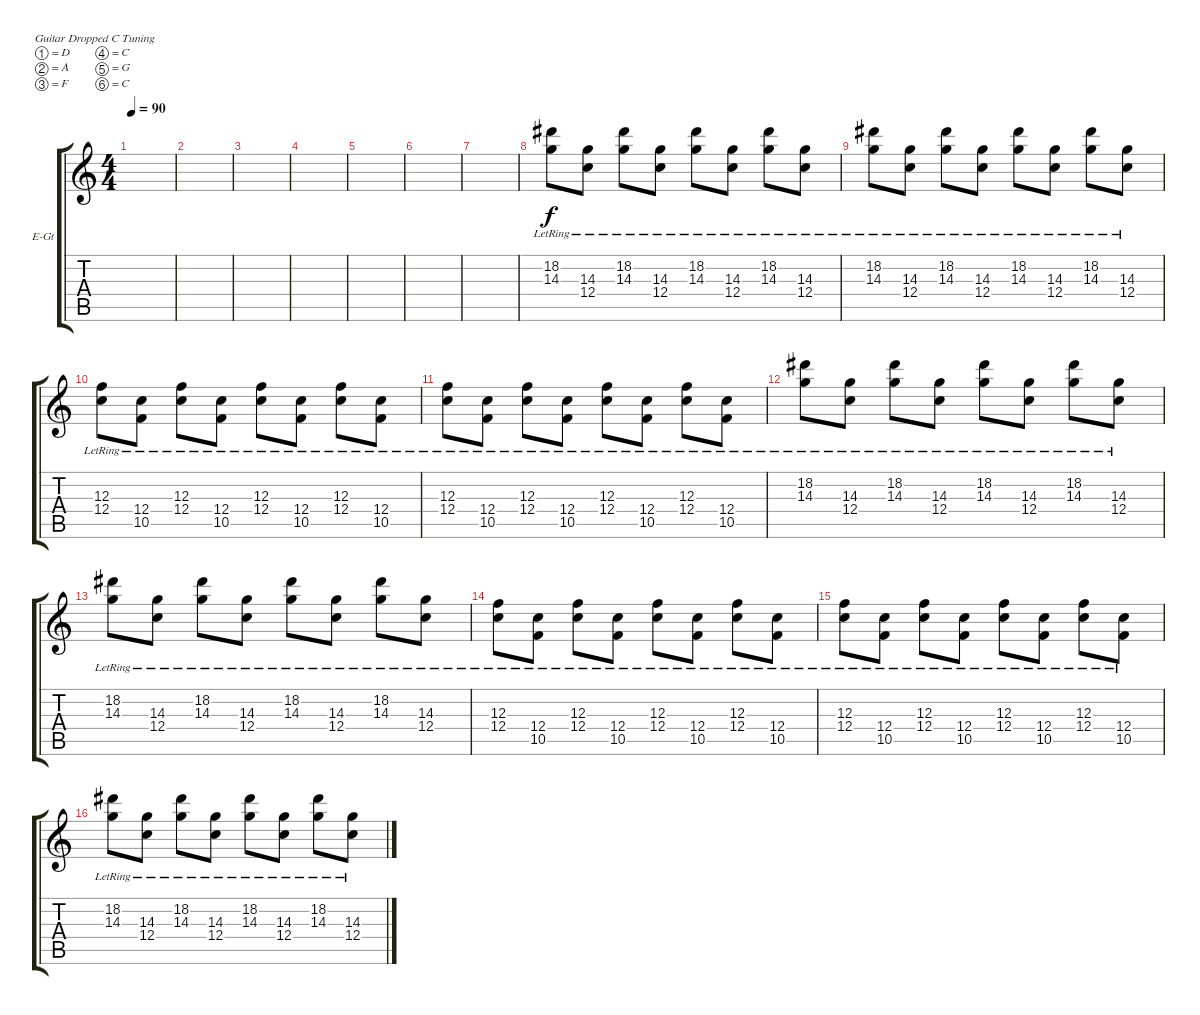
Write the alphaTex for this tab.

\defaultSystemsLayout 4
\bracketExtendMode groupsimilarinstruments
\firstSystemTrackNameOrientation horizontal
\otherSystemsTrackNameOrientation horizontal
\track ("Electric Guitar" "E-Gt") {instrument electricguitarclean}
\staff {score tabs}
\tuning (D4 A3 F3 C3 G2 C2)
\ts (4 4)
\tempo 90
\clef g2
\ks c
|
|
|
|
|
|
|
(14.3{lr} 18.2{lr}).8 (14.3{lr} 12.4{lr}).8 (14.3{lr} 18.2{lr}).8 (14.3{lr} 12.4{lr}).8 (14.3{lr} 18.2{lr}).8 (14.3{lr} 12.4{lr}).8 (14.3{lr} 18.2{lr}).8 (14.3{lr} 12.4{lr}).8 |
(14.3{lr} 18.2{lr}).8 (14.3{lr} 12.4{lr}).8 (14.3{lr} 18.2{lr}).8 (14.3{lr} 12.4{lr}).8 (14.3{lr} 18.2{lr}).8 (14.3{lr} 12.4{lr}).8 (14.3{lr} 18.2{lr}).8 (14.3{lr} 12.4{lr}).8 |
(12.3{lr} 12.4{lr}).8 (12.4{lr} 10.5{lr}).8 (12.3{lr} 12.4{lr}).8 (12.4{lr} 10.5{lr}).8 (12.3{lr} 12.4{lr}).8 (12.4{lr} 10.5{lr}).8 (12.3{lr} 12.4{lr}).8 (12.4{lr} 10.5{lr}).8 |
(12.3{lr} 12.4{lr}).8 (12.4{lr} 10.5{lr}).8 (12.3{lr} 12.4{lr}).8 (12.4{lr} 10.5{lr}).8 (12.3{lr} 12.4{lr}).8 (12.4{lr} 10.5{lr}).8 (12.3{lr} 12.4{lr}).8 (12.4{lr} 10.5{lr}).8 |
(14.3{lr} 18.2{lr}).8 (14.3{lr} 12.4{lr}).8 (14.3{lr} 18.2{lr}).8 (14.3{lr} 12.4{lr}).8 (14.3{lr} 18.2{lr}).8 (14.3{lr} 12.4{lr}).8 (14.3{lr} 18.2{lr}).8 (14.3{lr} 12.4{lr}).8 |
(14.3{lr} 18.2{lr}).8 (14.3{lr} 12.4{lr}).8 (14.3{lr} 18.2{lr}).8 (14.3{lr} 12.4{lr}).8 (14.3{lr} 18.2{lr}).8 (14.3{lr} 12.4{lr}).8 (14.3{lr} 18.2{lr}).8 (14.3{lr} 12.4{lr}).8 |
(12.3{lr} 12.4{lr}).8 (12.4{lr} 10.5{lr}).8 (12.3{lr} 12.4{lr}).8 (12.4{lr} 10.5{lr}).8 (12.3{lr} 12.4{lr}).8 (12.4{lr} 10.5{lr}).8 (12.3{lr} 12.4{lr}).8 (12.4{lr} 10.5{lr}).8 |
(12.3{lr} 12.4{lr}).8 (12.4{lr} 10.5{lr}).8 (12.3{lr} 12.4{lr}).8 (12.4{lr} 10.5{lr}).8 (12.3{lr} 12.4{lr}).8 (12.4{lr} 10.5{lr}).8 (12.3{lr} 12.4{lr}).8 (12.4{lr} 10.5{lr}).8 |
(14.3{lr} 18.2{lr}).8 (14.3{lr} 12.4{lr}).8 (14.3{lr} 18.2{lr}).8 (14.3{lr} 12.4{lr}).8 (14.3{lr} 18.2{lr}).8 (14.3{lr} 12.4{lr}).8 (14.3{lr} 18.2{lr}).8 (14.3{lr} 12.4{lr}).8
